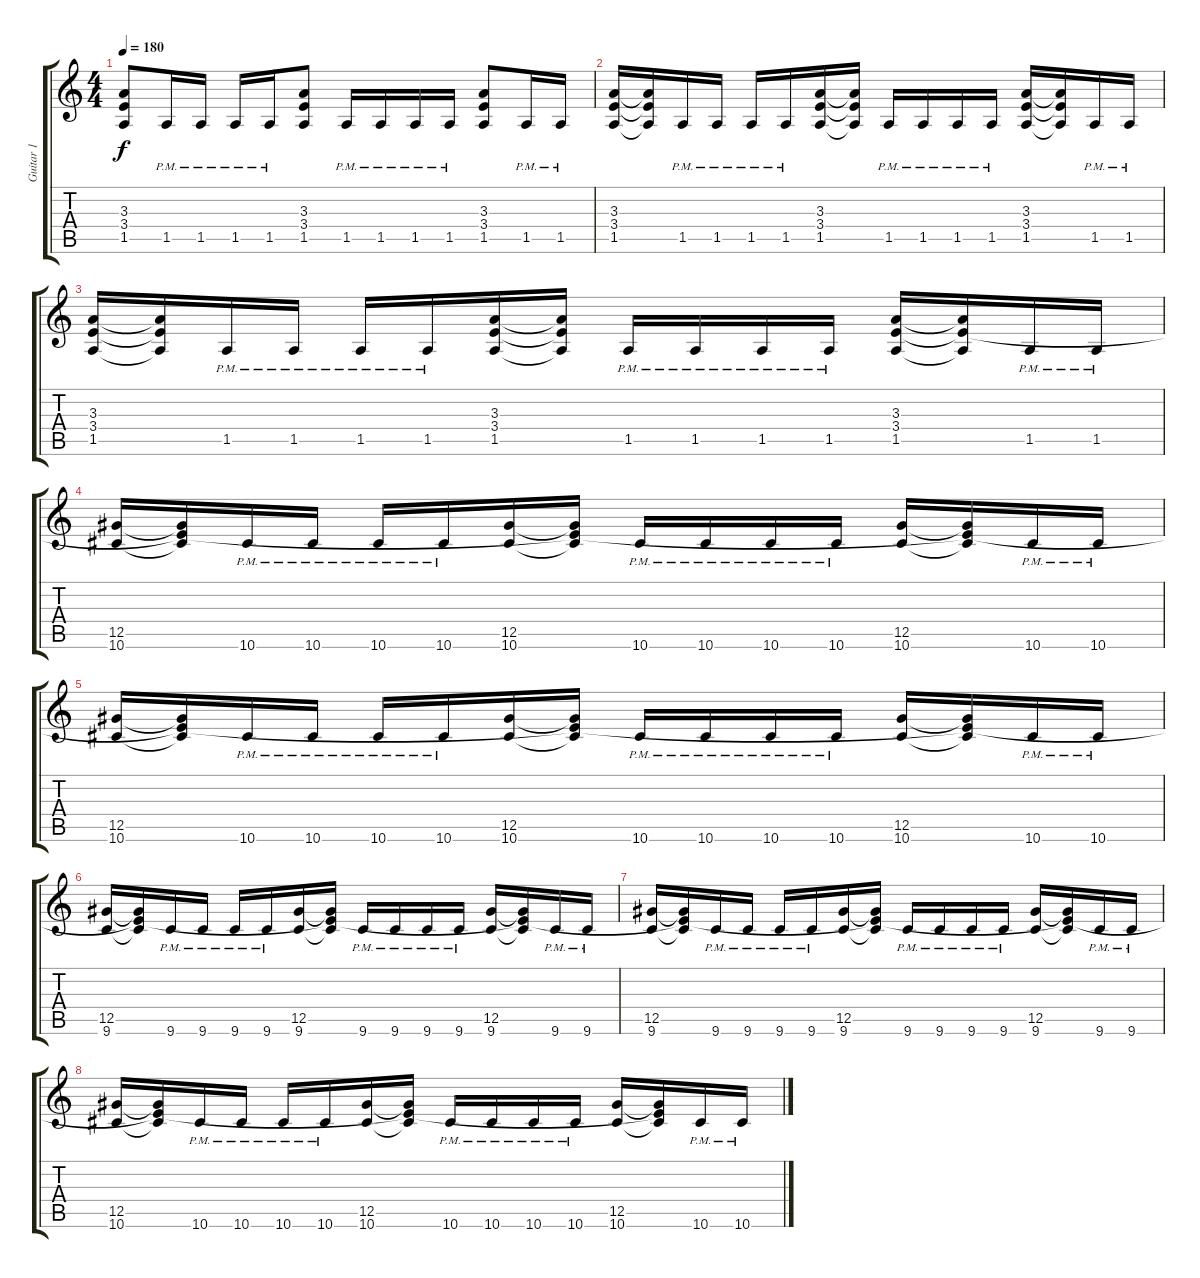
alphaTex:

\track ("Guitar 1" "Guitar 1") {instrument distortionguitar}
\staff {score tabs}
\tuning (Eb4 Bb3 Gb3 Db3 Ab2 Eb2) {hide}
\ts (4 4)
\tempo 180
\clef g2
\ks c
(3.3 3.4 1.5).8{dy f} 1.5{pm}.16 1.5{pm}.16 1.5{pm}.16 1.5{pm}.16 (3.3 3.4 1.5).8 1.5{pm}.16 1.5{pm}.16 1.5{pm}.16 1.5{pm}.16 (3.3 3.4 1.5).8 1.5{pm}.16 1.5{pm}.16 |
(3.3 3.4 1.5).16 (3.3{t} 3.4{t} 1.5{t}).16 1.5{pm}.16 1.5{pm}.16 1.5{pm}.16 1.5{pm}.16 (3.3 3.4 1.5).16 (3.3{t} 3.4{t} 1.5{t}).16 1.5{pm}.16 1.5{pm}.16 1.5{pm}.16 1.5{pm}.16 (3.3 3.4 1.5).16 (3.3{t} 3.4{t} 1.5{t}).16 1.5{pm}.16 1.5{pm}.16 |
(3.3 3.4 1.5).16 (3.3{t} 3.4{t} 1.5{t}).16 1.5{pm}.16 1.5{pm}.16 1.5{pm}.16 1.5{pm}.16 (3.3 3.4 1.5).16 (3.3{t} 3.4{t} 1.5{t}).16 1.5{pm}.16 1.5{pm}.16 1.5{pm}.16 1.5{pm}.16 (3.3 3.4 1.5).16 (3.3{t} 3.4{t} 1.5{t}).16 1.5{pm}.16 1.5{pm}.16 |
(12.5 10.6).16 (3.4{t} 12.5{t} 10.6{t}).16 10.6{pm}.16 10.6{pm}.16 10.6{pm}.16 10.6{pm}.16 (12.5 10.6).16 (3.4{t} 12.5{t} 10.6{t}).16 10.6{pm}.16 10.6{pm}.16 10.6{pm}.16 10.6{pm}.16 (12.5 10.6).16 (3.4{t} 12.5{t} 10.6{t}).16 10.6{pm}.16 10.6{pm}.16 |
(12.5 10.6).16 (3.4{t} 12.5{t} 10.6{t}).16 10.6{pm}.16 10.6{pm}.16 10.6{pm}.16 10.6{pm}.16 (12.5 10.6).16 (3.4{t} 12.5{t} 10.6{t}).16 10.6{pm}.16 10.6{pm}.16 10.6{pm}.16 10.6{pm}.16 (12.5 10.6).16 (3.4{t} 12.5{t} 10.6{t}).16 10.6{pm}.16 10.6{pm}.16 |
(12.5 9.6).16 (3.4{t} 12.5{t} 9.6{t}).16 9.6{pm}.16 9.6{pm}.16 9.6{pm}.16 9.6{pm}.16 (12.5 9.6).16 (3.4{t} 12.5{t} 9.6{t}).16 9.6{pm}.16 9.6{pm}.16 9.6{pm}.16 9.6{pm}.16 (12.5 9.6).16 (3.4{t} 12.5{t} 9.6{t}).16 9.6{pm}.16 9.6{pm}.16 |
(12.5 9.6).16 (3.4{t} 12.5{t} 9.6{t}).16 9.6{pm}.16 9.6{pm}.16 9.6{pm}.16 9.6{pm}.16 (12.5 9.6).16 (3.4{t} 12.5{t} 9.6{t}).16 9.6{pm}.16 9.6{pm}.16 9.6{pm}.16 9.6{pm}.16 (12.5 9.6).16 (3.4{t} 12.5{t} 9.6{t}).16 9.6{pm}.16 9.6{pm}.16 |
(12.5 10.6).16 (3.4{t} 12.5{t} 10.6{t}).16 10.6{pm}.16 10.6{pm}.16 10.6{pm}.16 10.6{pm}.16 (12.5 10.6).16 (3.4{t} 12.5{t} 10.6{t}).16 10.6{pm}.16 10.6{pm}.16 10.6{pm}.16 10.6{pm}.16 (12.5 10.6).16 (3.4{t} 12.5{t} 10.6{t}).16 10.6{pm}.16 10.6{pm}.16
